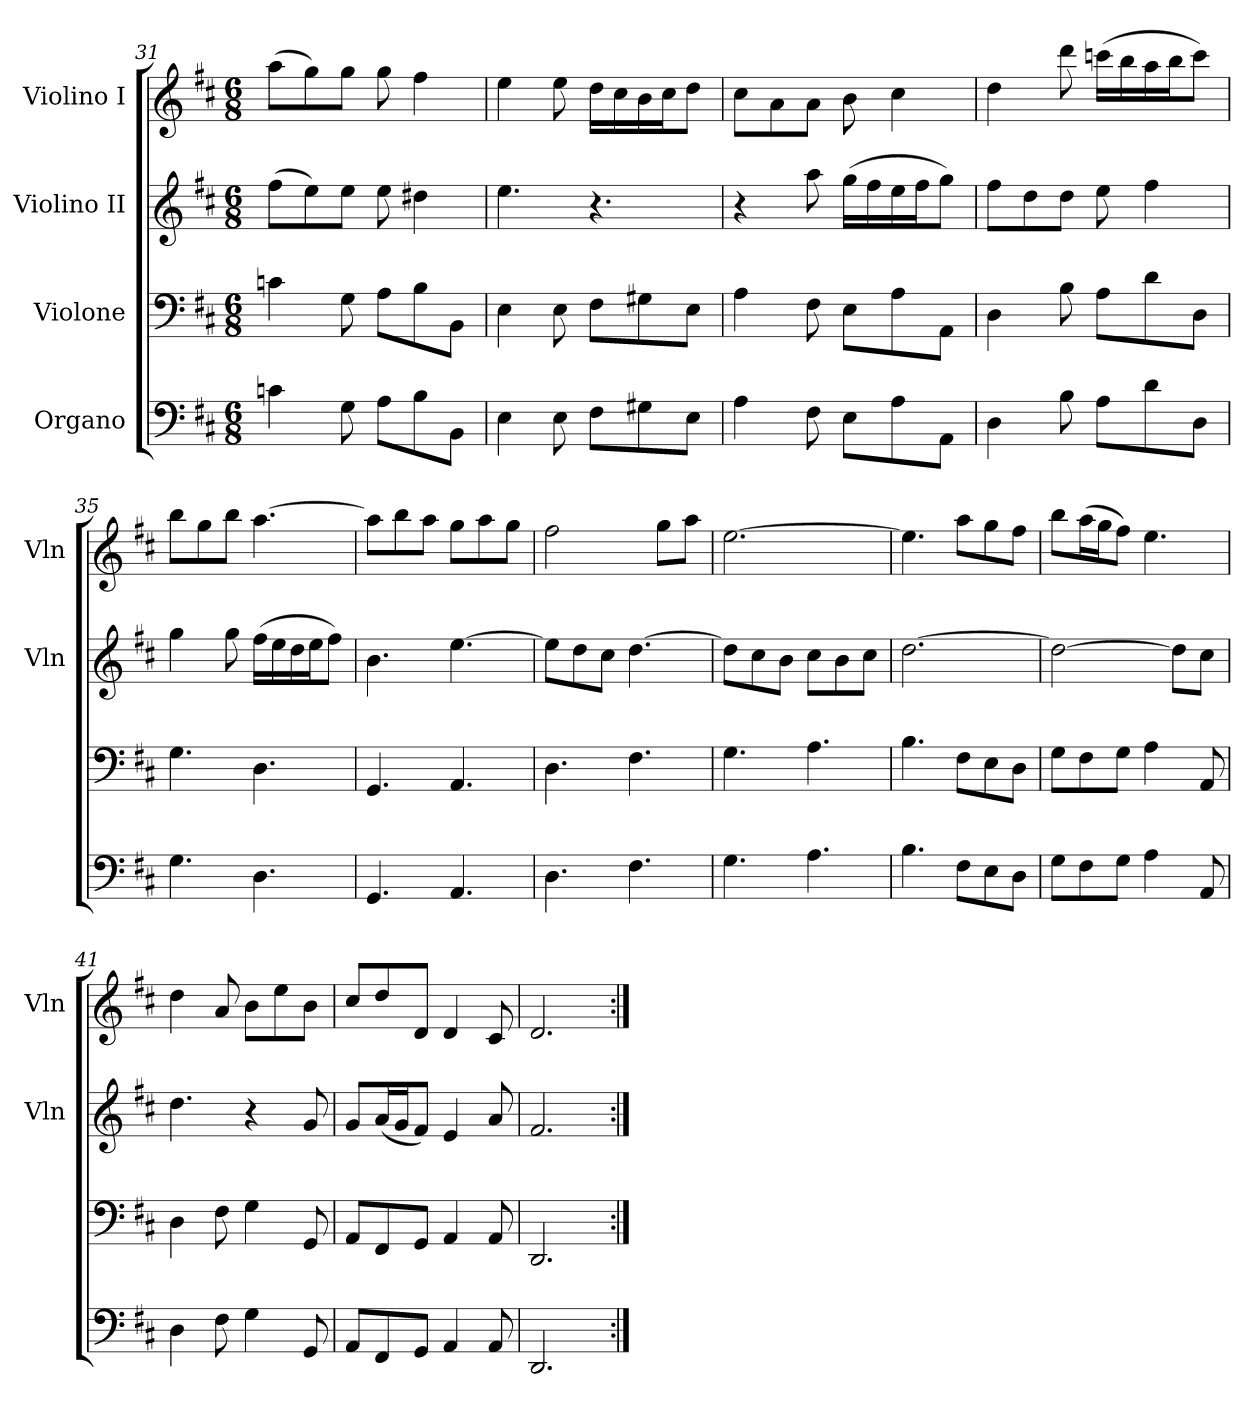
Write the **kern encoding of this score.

**kern	**kern	**kern	**kern
*part4	*part3	*part2	*part1
*staff4	*staff3	*staff2	*staff1
*I"Organo	*I"Violone	*I"Violino II	*I"Violino I
*	*	*I'Vln	*I'Vln
*clefF4	*clefF4	*clefG2	*clefG2
*k[f#c#]	*k[f#c#]	*k[f#c#]	*k[f#c#]
*D:	*D:	*D:	*D:
*M6/8	*M6/8	*M6/8	*M6/8
=31	=31	=31	=31
4cn	4cn	(8ff#L	(8aaL
.	.	8ee)	8gg)
8G	8G	8eeJ	8ggJ
8AL	8AL	8ee	8gg
8B	8B	4dd#X	4ff#
8BBJ	8BBJ	.	.
=32	=32	=32	=32
4E	4E	4.ee	4ee
8E	8E	.	8ee
8F#L	8F#L	4.r	16ddLL
.	.	.	16cc#
8G#X	8G#X	.	16b
.	.	.	16cc#J
8EJ	8EJ	.	8ddJ
=33	=33	=33	=33
4A	4A	4r	8cc#L
.	.	.	8a
8F#	8F#	8aa	8aJ
8EL	8EL	(16ggLL	8b
.	.	16ff#	.
8A	8A	16ee	4cc#
.	.	16ff#J	.
8AAJ	8AAJ	8ggJ)	.
=34	=34	=34	=34
4D	4D	8ff#L	4dd
.	.	8dd	.
8B	8B	8ddJ	8ddd
8AL	8AL	8ee	(16cccnLL
.	.	.	16bb
8d	8d	4ff#	16aa
.	.	.	16bbJ
8DJ	8DJ	.	8cccJ)
=35	=35	=35	=35
4.G	4.G	4gg	8bbL
.	.	.	8gg
.	.	8gg	8bbJ
4.D	4.D	(16ff#LL	[4.aa
.	.	16ee	.
.	.	16dd	.
.	.	16eeJ	.
.	.	8ff#J)	.
=36	=36	=36	=36
4.GG	4.GG	4.b	8aaL]
.	.	.	8bb
.	.	.	8aaJ
4.AA	4.AA	[4.ee	8ggL
.	.	.	8aa
.	.	.	8ggJ
=37	=37	=37	=37
4.D	4.D	8eeL]	2ff#
.	.	8dd	.
.	.	8cc#J	.
4.F#	4.F#	[4.dd	.
.	.	.	8ggL
.	.	.	8aaJ
=38	=38	=38	=38
4.G	4.G	8ddL]	[2.ee
.	.	8cc#	.
.	.	8bJ	.
4.A	4.A	8cc#L	.
.	.	8b	.
.	.	8cc#J	.
=39	=39	=39	=39
4.B	4.B	[2.dd	4.ee]
8F#L	8F#L	.	8aaL
8E	8E	.	8gg
8DJ	8DJ	.	8ff#J
=40	=40	=40	=40
8GL	8GL	2dd_	8bbL
8F#	8F#	.	(16aaL
.	.	.	16ggJ
8GJ	8GJ	.	8ff#J)
4A	4A	.	4.ee
.	.	8ddL]	.
8AA	8AA	8cc#J	.
=41	=41	=41	=41
4D	4D	4.dd	4dd
8F#	8F#	.	8a
4G	4G	4r	8bL
.	.	.	8ee
8GG	8GG	8g	8bJ
=42	=42	=42	=42
8AAL	8AAL	8gL	8cc#L
8FF#	8FF#	(16aL	8dd
.	.	16gJ	.
8GGJ	8GGJ	8f#J)	8dJ
4AA	4AA	4e	4d
8AA	8AA	8a	8c#
=43	=43	=43	=43
2.DD	2.DD	2.f#	2.d
=:|!	=:|!	=:|!	=:|!
*-	*-	*-	*-
